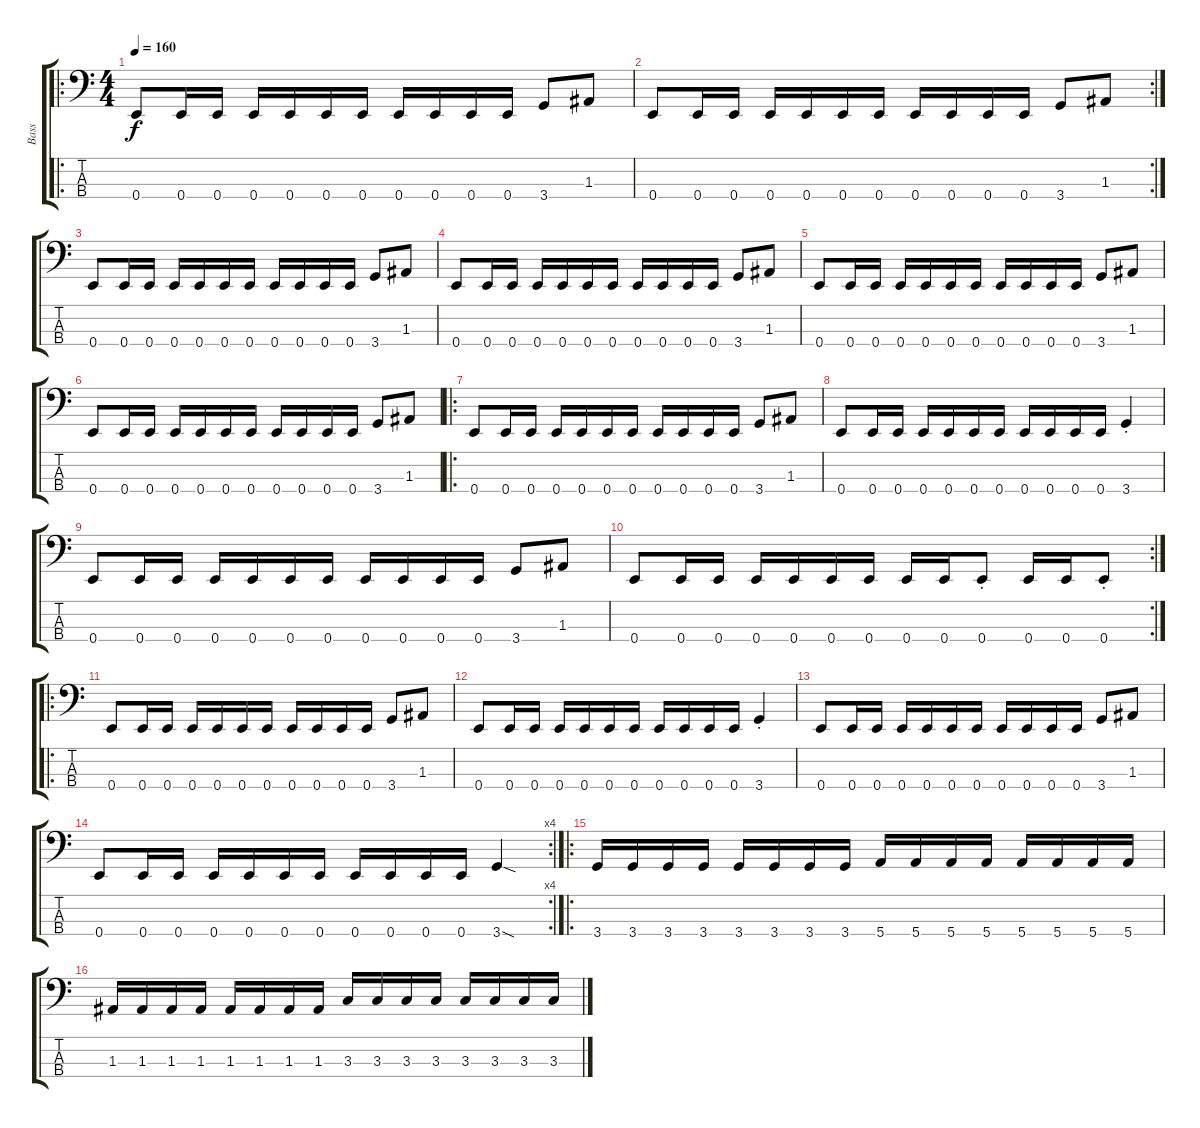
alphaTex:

\track ("Bass" "Bass") {instrument electricbasspick}
\staff {score tabs}
\tuning (G2 D2 A1 E1) {hide}
\ro
\ts (4 4)
\tempo 160
\clef f4
\ks c
0.4.8{dy f} 0.4.16 0.4.16 0.4.16 0.4.16 0.4.16 0.4.16 0.4.16 0.4.16 0.4.16 0.4.16 3.4.8 1.3.8 |
\rc 2
0.4.8 0.4.16 0.4.16 0.4.16 0.4.16 0.4.16 0.4.16 0.4.16 0.4.16 0.4.16 0.4.16 3.4.8 1.3.8 |
0.4.8 0.4.16 0.4.16 0.4.16 0.4.16 0.4.16 0.4.16 0.4.16 0.4.16 0.4.16 0.4.16 3.4.8 1.3.8 |
0.4.8 0.4.16 0.4.16 0.4.16 0.4.16 0.4.16 0.4.16 0.4.16 0.4.16 0.4.16 0.4.16 3.4.8 1.3.8 |
0.4.8 0.4.16 0.4.16 0.4.16 0.4.16 0.4.16 0.4.16 0.4.16 0.4.16 0.4.16 0.4.16 3.4.8 1.3.8 |
0.4.8 0.4.16 0.4.16 0.4.16 0.4.16 0.4.16 0.4.16 0.4.16 0.4.16 0.4.16 0.4.16 3.4.8 1.3.8 |
\ro
0.4.8 0.4.16 0.4.16 0.4.16 0.4.16 0.4.16 0.4.16 0.4.16 0.4.16 0.4.16 0.4.16 3.4.8 1.3.8 |
0.4.8 0.4.16 0.4.16 0.4.16 0.4.16 0.4.16 0.4.16 0.4.16 0.4.16 0.4.16 0.4.16 3.4{st}.4 |
0.4.8 0.4.16 0.4.16 0.4.16 0.4.16 0.4.16 0.4.16 0.4.16 0.4.16 0.4.16 0.4.16 3.4.8 1.3.8 |
\rc 2
0.4.8 0.4.16 0.4.16 0.4.16 0.4.16 0.4.16 0.4.16 0.4.16 0.4.16 0.4{st}.8 0.4.16 0.4.16 0.4{st}.8 |
\ro
0.4.8 0.4.16 0.4.16 0.4.16 0.4.16 0.4.16 0.4.16 0.4.16 0.4.16 0.4.16 0.4.16 3.4.8 1.3.8 |
0.4.8 0.4.16 0.4.16 0.4.16 0.4.16 0.4.16 0.4.16 0.4.16 0.4.16 0.4.16 0.4.16 3.4{st}.4 |
0.4.8 0.4.16 0.4.16 0.4.16 0.4.16 0.4.16 0.4.16 0.4.16 0.4.16 0.4.16 0.4.16 3.4.8 1.3.8 |
\rc 4
0.4.8 0.4.16 0.4.16 0.4.16 0.4.16 0.4.16 0.4.16 0.4.16 0.4.16 0.4.16 0.4.16 3.4{sod}.4 |
\ro
3.4.16 3.4.16 3.4.16 3.4.16 3.4.16 3.4.16 3.4.16 3.4.16 5.4.16 5.4.16 5.4.16 5.4.16 5.4.16 5.4.16 5.4.16 5.4.16 |
1.3.16 1.3.16 1.3.16 1.3.16 1.3.16 1.3.16 1.3.16 1.3.16 3.3.16 3.3.16 3.3.16 3.3.16 3.3.16 3.3.16 3.3.16 3.3.16
